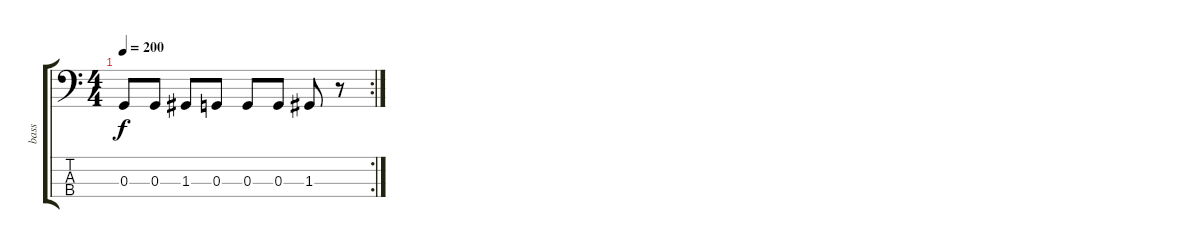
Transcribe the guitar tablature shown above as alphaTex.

\track ("bass" "bass") {instrument electricbassfinger}
\staff {score tabs}
\tuning (F2 C2 G1 D1) {hide}
\rc 2
\ts (4 4)
\tempo 200
\clef f4
\ks c
0.3.8{dy f} 0.3.8 1.3.8 0.3.8 0.3.8 0.3.8 1.3.8 r.8
